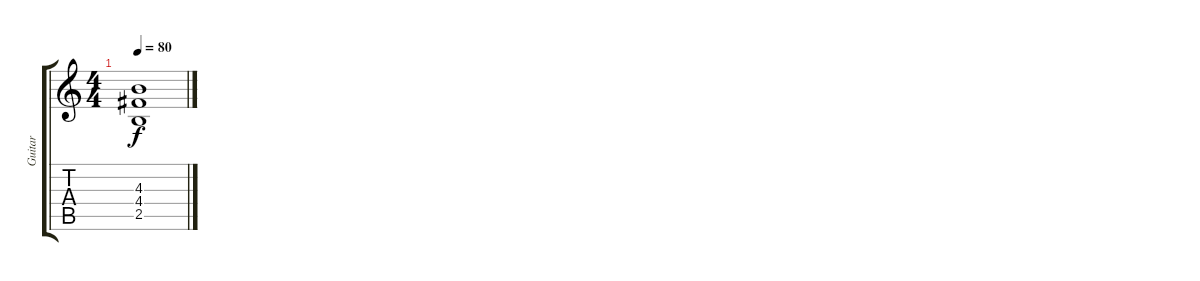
\track ("Guitar" "Guitar") {instrument distortionguitar}
\staff {score tabs}
\tuning (E4 B3 G3 D3 A2 E2) {hide}
\ts (4 4)
\tempo 80
\clef g2
\ks c
(4.3{t} 4.4{t} 2.5{t}).1{dy f}
